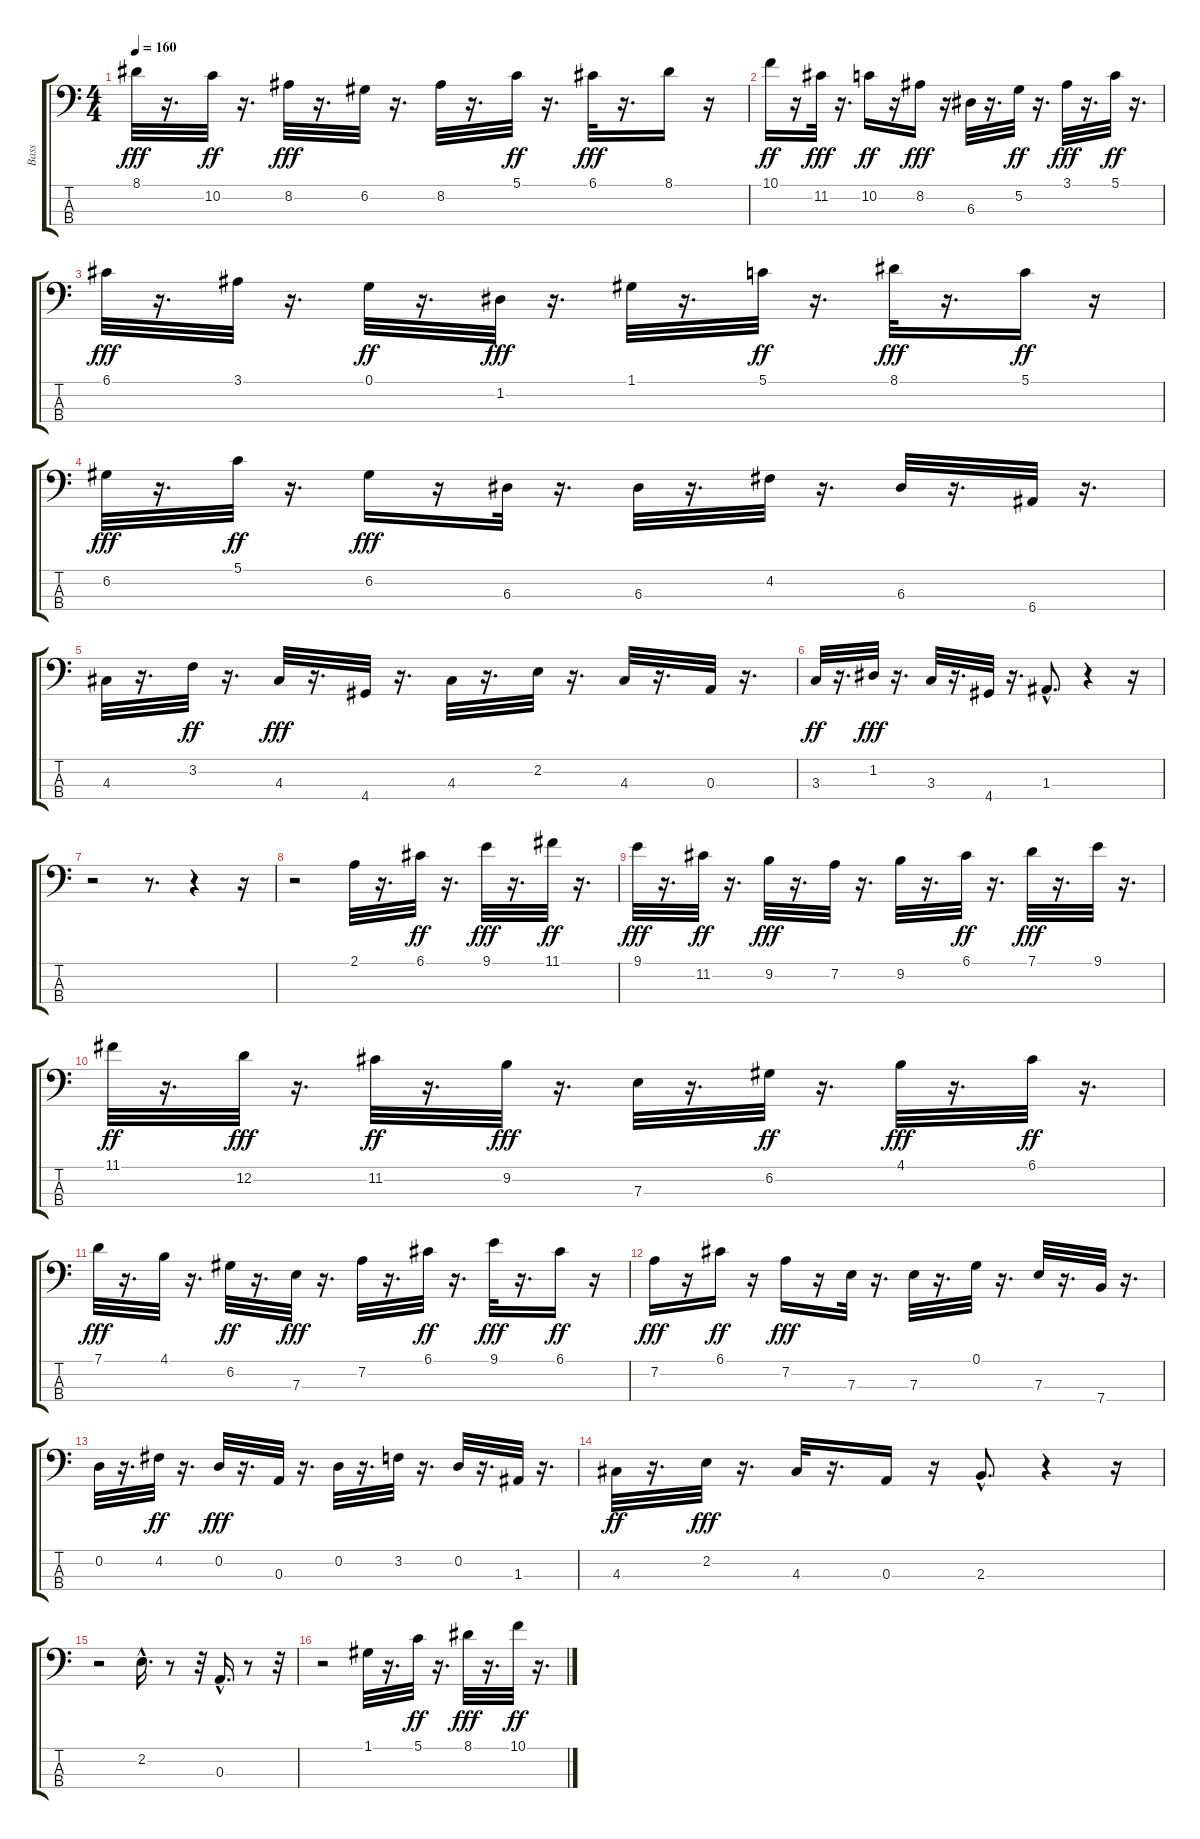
\track ("Bass" "Bass") {instrument acousticbass}
\staff {score tabs}
\tuning (G2 D2 A1 E1) {hide}
\ts (4 4)
\tempo 160
\clef f4
\ks c
8.1.32{dy fff} r.16{d} 10.2.32{dy ff} r.16{d} 8.2.32{dy fff} r.16{d} 6.2.32 r.16{d} 8.2.32 r.16{d} 5.1.32{dy ff} r.16{d} 6.1.32{dy fff} r.16{d} 8.1.16 r.16 |
10.1.16{dy ff} r.16 11.2.32{dy fff} r.16{d} 10.2.16{dy ff} r.16 8.2.16{dy fff} r.16 6.3.32 r.16{d} 5.2.32{dy ff} r.16{d} 3.1.32{dy fff} r.16{d} 5.1.32{dy ff} r.16{d} |
6.1.32{dy fff} r.16{d} 3.1.32 r.16{d} 0.1.32{dy ff} r.16{d} 1.2.32{dy fff} r.16{d} 1.1.32 r.16{d} 5.1.32{dy ff} r.16{d} 8.1.32{dy fff} r.16{d} 5.1.16{dy ff} r.16 |
6.2.32{dy fff} r.16{d} 5.1.32{dy ff} r.16{d} 6.2.16{dy fff} r.16 6.3.32 r.16{d} 6.3.32 r.16{d} 4.2.32 r.16{d} 6.3.32 r.16{d} 6.4.32 r.16{d} |
4.3.32 r.16{d} 3.2.32{dy ff} r.16{d} 4.3.32{dy fff} r.16{d} 4.4.32 r.16{d} 4.3.32 r.16{d} 2.2.32 r.16{d} 4.3.32 r.16{d} 0.3.32 r.16{d} |
3.3.32{dy ff} r.16{d} 1.2.32{dy fff} r.16{d} 3.3.32 r.16{d} 4.4.32 r.16{d} 1.3{hac}.8{d} r.4 r.16 |
r.2 r.8{d} r.4 r.16 |
r.2 2.1.32 r.16{d} 6.1.32{dy ff} r.16{d} 9.1.32{dy fff} r.16{d} 11.1.32{dy ff} r.16{d} |
9.1.32{dy fff} r.16{d} 11.2.32{dy ff} r.16{d} 9.2.32{dy fff} r.16{d} 7.2.32 r.16{d} 9.2.32 r.16{d} 6.1.32{dy ff} r.16{d} 7.1.32{dy fff} r.16{d} 9.1.32 r.16{d} |
11.1.32{dy ff} r.16{d} 12.2.32{dy fff} r.16{d} 11.2.32{dy ff} r.16{d} 9.2.32{dy fff} r.16{d} 7.3.32 r.16{d} 6.2.32{dy ff} r.16{d} 4.1.32{dy fff} r.16{d} 6.1.32{dy ff} r.16{d} |
7.1.32{dy fff} r.16{d} 4.1.32 r.16{d} 6.2.32{dy ff} r.16{d} 7.3.32{dy fff} r.16{d} 7.2.32 r.16{d} 6.1.32{dy ff} r.16{d} 9.1.32{dy fff} r.16{d} 6.1.16{dy ff} r.16 |
7.2.16{dy fff} r.16 6.1.16{dy ff} r.16 7.2.16{dy fff} r.16 7.3.32 r.16{d} 7.3.32 r.16{d} 0.1.32 r.16{d} 7.3.32 r.16{d} 7.4.32 r.16{d} |
0.2.32 r.16{d} 4.2.32{dy ff} r.16{d} 0.2.32{dy fff} r.16{d} 0.3.32 r.16{d} 0.2.32 r.16{d} 3.2.32 r.16{d} 0.2.32 r.16{d} 1.3.32 r.16{d} |
4.3.32{dy ff} r.16{d} 2.2.32{dy fff} r.16{d} 4.3.32 r.16{d} 0.3.16 r.16 2.3{hac}.8{d} r.4 r.16 |
r.2 2.2{hac}.16{d} r.8 r.32 0.3{hac}.16{d} r.8 r.32 |
r.2 1.1.32 r.16{d} 5.1.32{dy ff} r.16{d} 8.1.32{dy fff} r.16{d} 10.1.32{dy ff} r.16{d}
